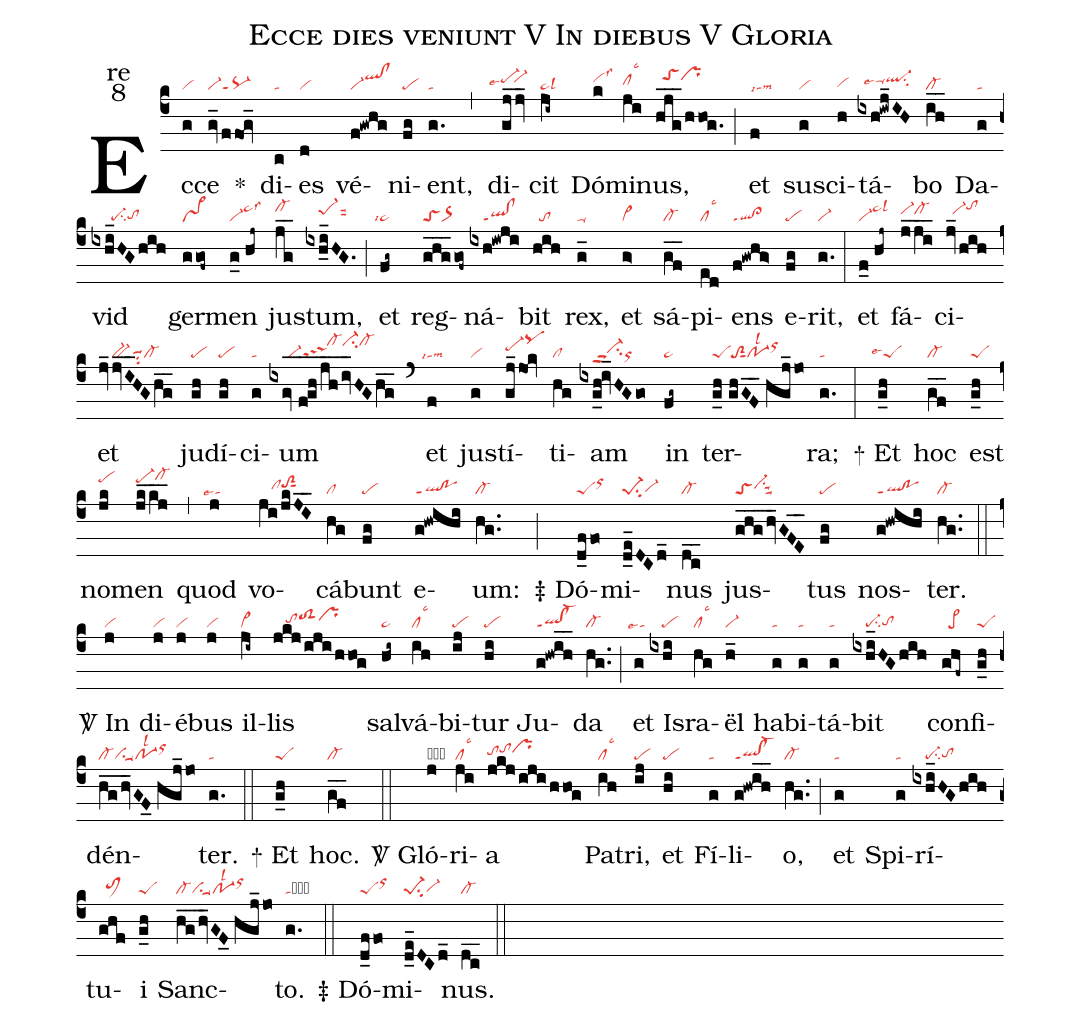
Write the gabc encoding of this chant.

name:Ecce dies veniunt V In diebus V Gloria;
office-part:re;
mode:8;
nabc-lines:1;
%%
(c4) Ec(g|vi)ce(gv_/ffog_|vi-saG) <sp>*</sp>()
di(c|ta)es(d|vi) vé(f!gwhg|vi-qlhj!clhj)ni(fg|pe)ent,(g.|ta) (,)
di(gj_jv_|````pe-hilse7``vi-hi)cit(ji~|ta>lsl3) Dó(k|vihilss3)mi(ji|clhhlsc3)nus,(hjg___/hhog.|//toShjprhj) (;)
et(f|talsi7lsm3) sus(g|vi)ci(h|vihg)tá(ixh!iwj_IH|//ql-hippu1su2lse4)bo(ih__|cl-) Da(g|ta)vid(ixhi_HGhih|//////pe-su2tohg)
ger(ggof~|vs>)men(g_0//hj~|vi-ta>hjlss3) jus(jg__|cl-hj)tum,(ixh_i_HG.|////pe-1hisuu2) (;)
et(fg~|``ta>lsi4) reg(ghg___gof~|toSor>)ná(ixh!iwji|////ql!clppt1)bit(hih|//to) rex,(g_|ta-)
et(g>|vi>) sá(gf__|cl-)pi(ed|cllsc3)ens(f!gwhg>|ql!cl>ppt1) e(fg|pe)rit,(g.|vi-) (:)
et(f_0//hj~|vi-ta>hjlsl3) fá(j_ji__|vi-hicl-hi)ci(jv_/hih|//vi-hitohk)et(jv_jv_I_HGhg__|////bv-suu1su2cl-)
ju(gh|pe)dí(gh|pe)ci(g|ta)um(ixgv_//f_1gh_/jh__/iv_HGhg__|//////vi-cl-hkppu3ci-hkcl-hk) (`) et(f|``talsi4lsm3)
jus(g|vi)tí(gj_jok|pe-hipqhl)ti(hg|cl)am(ixg_h!iv_HGgo|////ci-hhppu2or) in(fg~|ta>)
ter(g_h//ghGF__//hgj_jo|peStoS2sut1po-1lsl2orhj)ra;(g.|ta) (:)

<sp>+</sp> Et(g_h|``peSlse4) hoc(gf__|cl-) est(g_h|peS) no(jk|pehk)men(jk_kj__|pe-hkcl-hl) (,)
quod(j|``talse4) vo(ji/jkJI__|////clhhtoS2hisut1)cá(hg|cl)bunt(fg|pe) e(g!hwihi|ql!poppt1)um:(hg..|cl-) (;)

<sp>‡</sp> Dó(d_ffo|peSorhj)mi(d_e_DCd_|pe-1su2vi-hg)nus(dc__|cl-) jus(ghg___/hv_GFE__|toSvi-hhsu1suu2)tus(fg|pe) nos(g!hwihi|ql!poppt1)ter.(hg..|cl-) (::)

<sp>V/</sp> In(j|vi) di(j|vi)é(j|vi)bus(j|vi) il(ji~|vi>)lis(jkj/iji/hhog|////tohhtoS2hiprhi)
sal(hi~|ta>)vá(ih|cllsc3)bi(ij|pe)tur(hi|pe) Ju(g!hwih__|ql!cl-ppt1)da(hg..|cl-) (;)
et(g|``talse4) Is(ixhi|////pe)ra(hg|cllsc3)ël(h_|vi-) ha(g|ta)bi(g|ta)tá(g|ta)bit(ixhi_HGhih|////pe-su2tohg)
con(ghf~|//pe>)fi(g_h|peS)dén(hg__/hv_GF_0//hgj_jo|cl-visu1suu1po-1lsl2orhj)ter.(g.|ta) (::)

<sp>+</sp> Et(g_h|peS) hoc.(gf__|cl-) (::)

<sp>V/</sp> Gló(j|obvi)ri(ji|cllsc3)a(jkj/iji/hhog|tohhtohiprhi) Pa(ih|cllsc3)tri,(ij|pe)
et(hi|pe) Fí(g|ta)li(g!hwih__|ql!cl-ppt1)o,(hg..|cl-) (;)
et(g|ta) Spi(g|ta)rí(ixhi_HGhih|////pe-su2tohg)tu(ghf|//toM1hh)i(g_h|peS)
Sanc(hg__/hv_GF_0//hgj_jo|cl-visu1suu1po-1lsl2orhj)to.(g.|tacb) (::)

<sp>‡</sp> Dó(d_ffo|peSorhj)mi(d_e_DCd_|pe-1su2vi-hg)nus.(dc__|cl-) (::)
